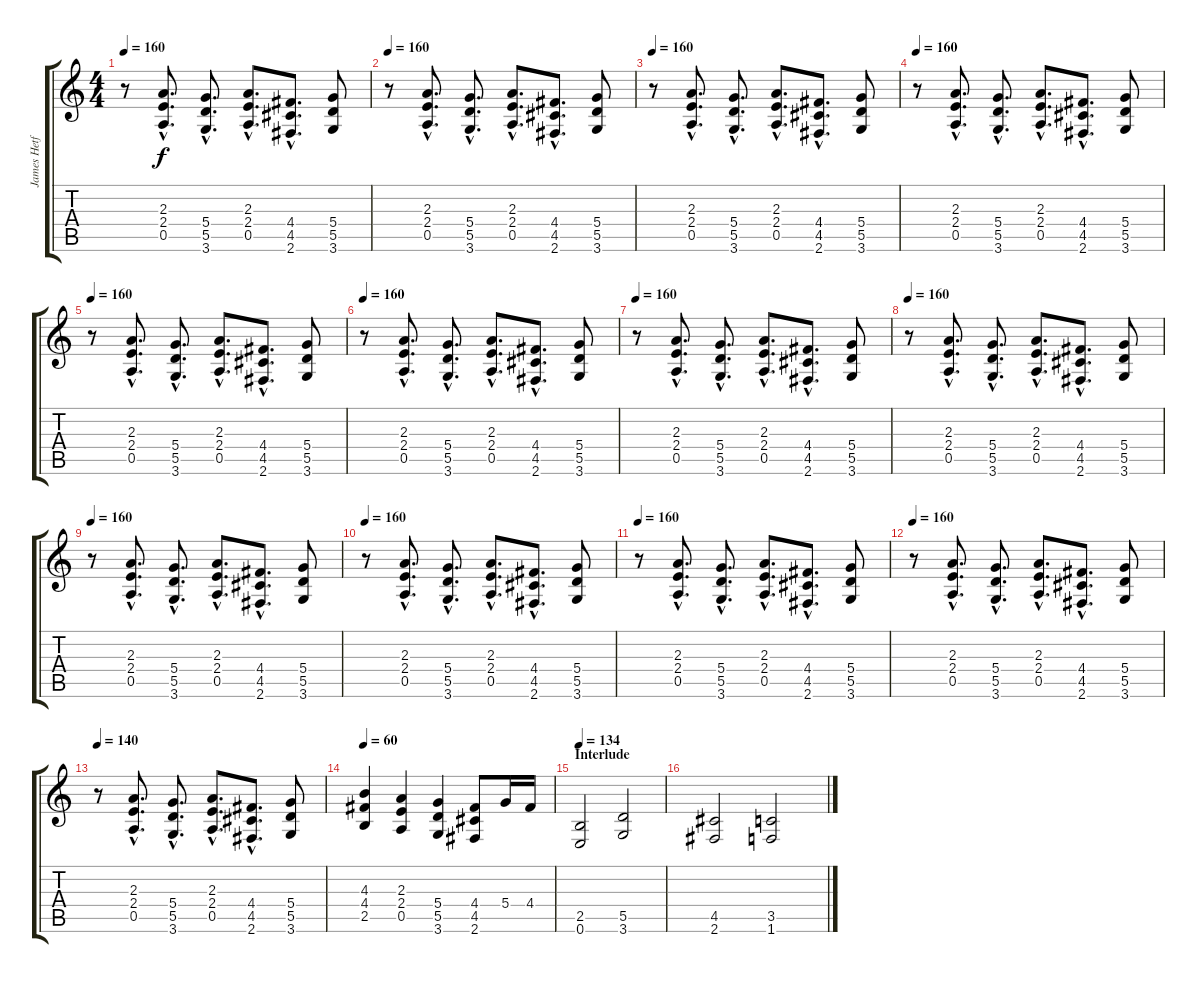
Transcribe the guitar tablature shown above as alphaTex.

\track ("James Hetfield" "James Hetf") {instrument distortionguitar}
\staff {score tabs}
\tuning (E4 B3 G3 D3 A2 E2) {hide}
\ts (4 4)
\tempo 160
\clef g2
\ks c
r.8{dy f} (2.3{hac} 2.4{hac} 0.5{hac}).8{d} (5.4{hac} 5.5{hac} 3.6{hac}).8{d} (2.3{hac} 2.4{hac} 0.5{hac}).8{d} (4.4{hac} 4.5{hac} 2.6{hac}).8{d} (5.4 5.5 3.6).8 |
\tempo 160
r.8 (2.3{hac} 2.4{hac} 0.5{hac}).8{d} (5.4{hac} 5.5{hac} 3.6{hac}).8{d} (2.3{hac} 2.4{hac} 0.5{hac}).8{d} (4.4{hac} 4.5{hac} 2.6{hac}).8{d} (5.4 5.5 3.6).8 |
\tempo 160
r.8 (2.3{hac} 2.4{hac} 0.5{hac}).8{d} (5.4{hac} 5.5{hac} 3.6{hac}).8{d} (2.3{hac} 2.4{hac} 0.5{hac}).8{d} (4.4{hac} 4.5{hac} 2.6{hac}).8{d} (5.4 5.5 3.6).8 |
\tempo 160
r.8 (2.3{hac} 2.4{hac} 0.5{hac}).8{d} (5.4{hac} 5.5{hac} 3.6{hac}).8{d} (2.3{hac} 2.4{hac} 0.5{hac}).8{d} (4.4{hac} 4.5{hac} 2.6{hac}).8{d} (5.4 5.5 3.6).8 |
\tempo 160
r.8 (2.3{hac} 2.4{hac} 0.5{hac}).8{d} (5.4{hac} 5.5{hac} 3.6{hac}).8{d} (2.3{hac} 2.4{hac} 0.5{hac}).8{d} (4.4{hac} 4.5{hac} 2.6{hac}).8{d} (5.4 5.5 3.6).8 |
\tempo 160
r.8 (2.3{hac} 2.4{hac} 0.5{hac}).8{d} (5.4{hac} 5.5{hac} 3.6{hac}).8{d} (2.3{hac} 2.4{hac} 0.5{hac}).8{d} (4.4{hac} 4.5{hac} 2.6{hac}).8{d} (5.4 5.5 3.6).8 |
\tempo 160
r.8 (2.3{hac} 2.4{hac} 0.5{hac}).8{d} (5.4{hac} 5.5{hac} 3.6{hac}).8{d} (2.3{hac} 2.4{hac} 0.5{hac}).8{d} (4.4{hac} 4.5{hac} 2.6{hac}).8{d} (5.4 5.5 3.6).8 |
\tempo 160
r.8 (2.3{hac} 2.4{hac} 0.5{hac}).8{d} (5.4{hac} 5.5{hac} 3.6{hac}).8{d} (2.3{hac} 2.4{hac} 0.5{hac}).8{d} (4.4{hac} 4.5{hac} 2.6{hac}).8{d} (5.4 5.5 3.6).8 |
\tempo 160
r.8 (2.3{hac} 2.4{hac} 0.5{hac}).8{d} (5.4{hac} 5.5{hac} 3.6{hac}).8{d} (2.3{hac} 2.4{hac} 0.5{hac}).8{d} (4.4{hac} 4.5{hac} 2.6{hac}).8{d} (5.4 5.5 3.6).8 |
\tempo 160
r.8 (2.3{hac} 2.4{hac} 0.5{hac}).8{d} (5.4{hac} 5.5{hac} 3.6{hac}).8{d} (2.3{hac} 2.4{hac} 0.5{hac}).8{d} (4.4{hac} 4.5{hac} 2.6{hac}).8{d} (5.4 5.5 3.6).8 |
\tempo 160
r.8 (2.3{hac} 2.4{hac} 0.5{hac}).8{d} (5.4{hac} 5.5{hac} 3.6{hac}).8{d} (2.3{hac} 2.4{hac} 0.5{hac}).8{d} (4.4{hac} 4.5{hac} 2.6{hac}).8{d} (5.4 5.5 3.6).8 |
\tempo 160
r.8 (2.3{hac} 2.4{hac} 0.5{hac}).8{d} (5.4{hac} 5.5{hac} 3.6{hac}).8{d} (2.3{hac} 2.4{hac} 0.5{hac}).8{d} (4.4{hac} 4.5{hac} 2.6{hac}).8{d} (5.4 5.5 3.6).8 |
\tempo 140
r.8 (2.3{hac} 2.4{hac} 0.5{hac}).8{d} (5.4{hac} 5.5{hac} 3.6{hac}).8{d} (2.3{hac} 2.4{hac} 0.5{hac}).8{d} (4.4{hac} 4.5{hac} 2.6{hac}).8{d} (5.4 5.5 3.6).8 |
\tempo 60
(4.3 4.4 2.5).4 (2.3 2.4 0.5).4 (5.4 5.5 3.6).4 (4.4 4.5 2.6).8 5.4.16 4.4.16 |
\section ("" "Interlude")
\tempo 134
(2.5 0.6).2 (5.5 3.6).2 |
(4.5 2.6).2 (3.5 1.6).2
